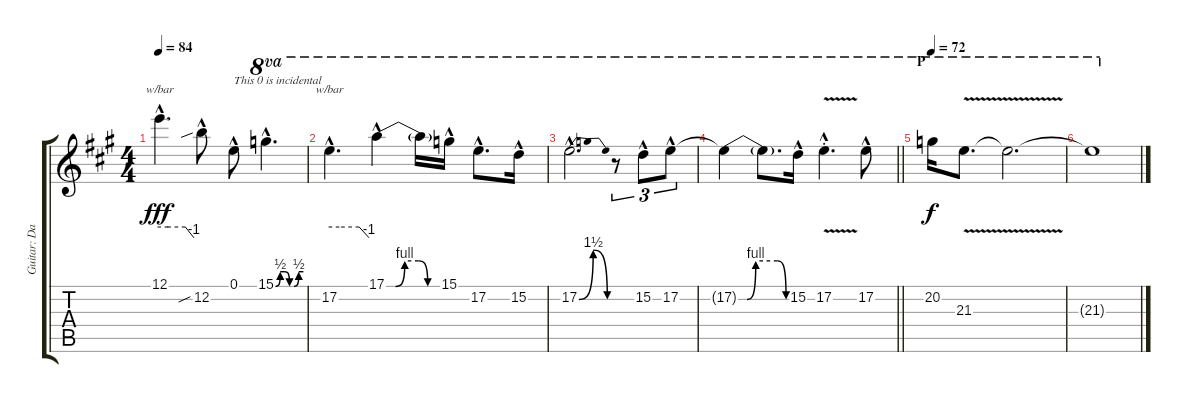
\track ("Guitar: David Gilmour" "Guitar: Da") {instrument electricguitarjazz}
\staff {score tabs}
\tuning (E4 B3 G3 D3 A2 E2) {hide}
\ts (4 4)
\tempo 84
\clef g2
\ks a
12.1{hac}.4{d tbe (custom default 0 0 15 0 45 0 60 -4) dy fff} 12.2{sib hac}.8 0.1{hac}.8{txt "This 0 is incidental"} 15.1{be (custom 0 0 10 2 20 2 30 0 40 0 50 2 60 2) hac}.4{d ot 8va} |
17.2{hac}.4{d tbe (custom default 0 0 15 0 45 0 60 -4) ot 8va} 17.1{be (custom 0 0 10 0 20 4 35 4 45 0 60 0) hac}.4{ot 8va} 17.1{t}.16{ot 8va} 15.1{hac}.16{ot 8va} 17.2{hac}.8{d ot 8va} 15.2{hac}.16{ot 8va} |
17.2{be (bendrelease 0 0 15 6 45 6 60 0) hac}.2{d ot 8va} r.8{tu (3 2) ot 8va} 15.2{hac}.8{tu (3 2) ot 8va} 17.2{hac}.8{tu (3 2) ot 8va} |
\barLineRight lightlight
17.2{be (custom 0 0 10 0 20 4 45 4 55 0 60 0) t}.4{ot 8va} 17.2{t}.8{d ot 8va} 15.2{hac}.16{ot 8va} 17.2{v hac st}.4{d ot 8va} 17.2{hac}.8{ot 8va} |
\section ("" "P")
\tempo 72
20.2.16{ot 8va dy f volume 0} 21.3{v}.8{d ot 8va} 21.3{t}.2{d ot 8va} |
21.3{t}.1{ot 8va}
